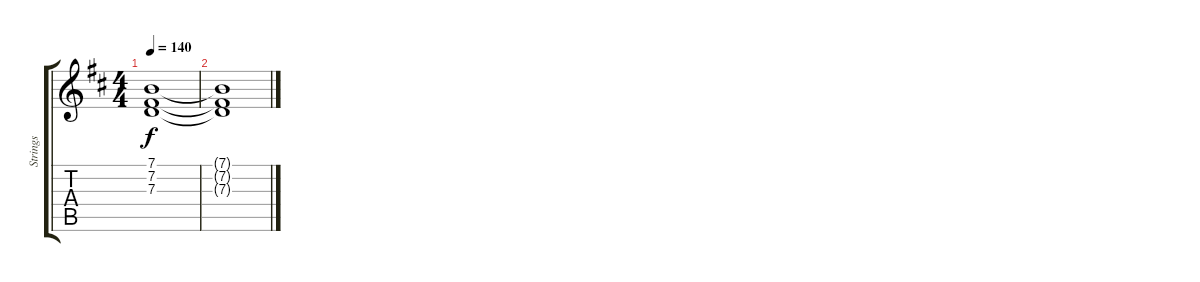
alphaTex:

\track ("Strings" "Strings") {instrument stringensemble1}
\staff {score tabs}
\tuning (E4 B3 G3 D3 A2 E2) {hide}
\ts (4 4)
\tempo 140
\clef g2
\ks bminor
(7.1 7.2 7.3).1{dy f} |
(7.1{t} 7.2{t} 7.3{t}).1
